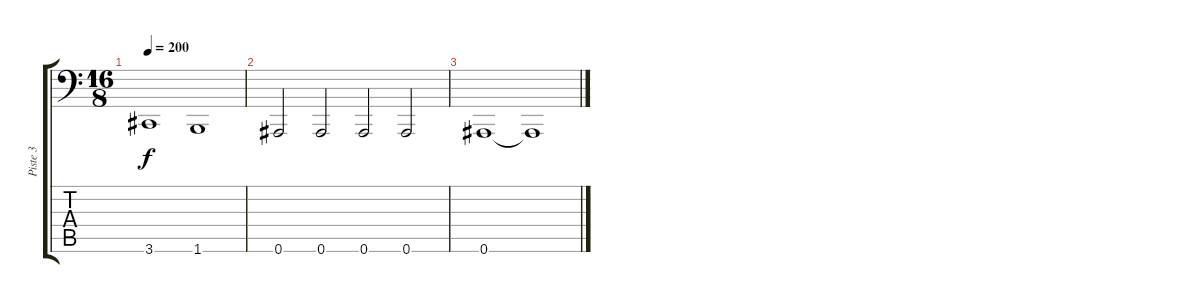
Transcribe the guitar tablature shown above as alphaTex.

\track ("Piste 3" "Piste 3") {instrument electricbassfinger}
\staff {score tabs}
\tuning (B2 Gb2 Db2 Ab1 Eb1 Bb0) {hide}
\ts (16 8)
\tempo 200
\clef f4
\ks c
3.6.1{dy f} 1.6.1 |
0.6.2 0.6.2 0.6.2 0.6.2 |
0.6.1 0.6{t}.1
